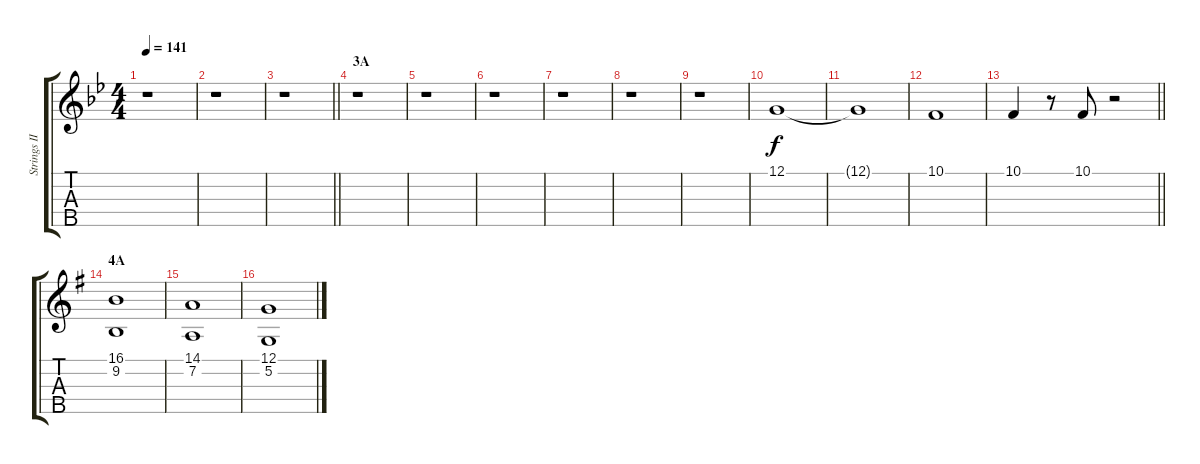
\track ("Strings II" "Strings II") {instrument stringensemble1}
\staff {score tabs}
\tuning (G3 D3 A2 E2 B1) {hide}
\ts (4 4)
\tempo 141
\clef g2
\ks bb
r.1{dy f} |
r.1 |
\barLineRight lightlight
r.1 |
\section ("" "3A")
r.1 |
r.1 |
r.1 |
r.1 |
r.1 |
r.1 |
12.1.1 |
12.1{t}.1 |
10.1.1 |
\barLineRight lightlight
10.1.4 r.8 10.1.8 r.2 |
\section ("" "4A")
\ks g
(16.1 9.2).1 |
(14.1 7.2).1 |
(12.1 5.2).1
